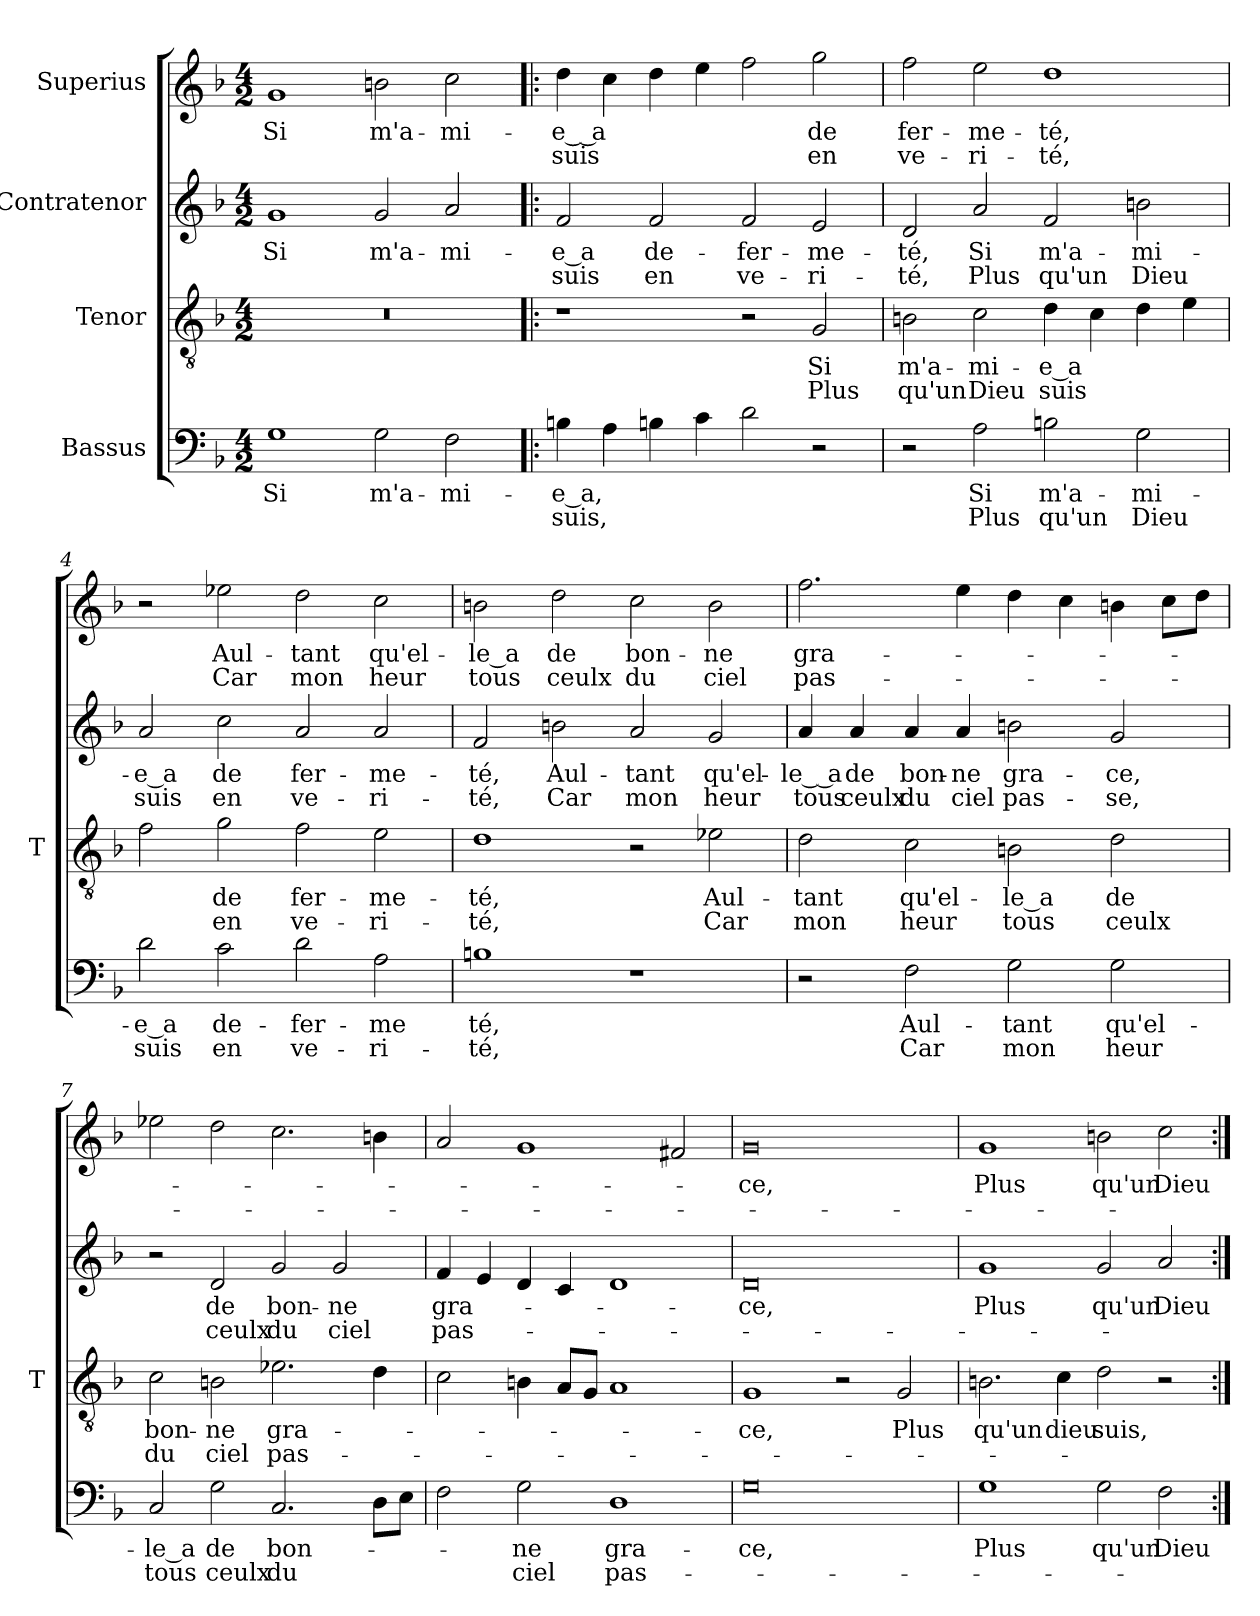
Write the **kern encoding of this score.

**kern	**text	**text	**kern	**text	**text	**kern	**text	**text	**kern	**text	**text
*part4	*part4	*part4	*part3	*part3	*part3	*part2	*part2	*part2	*part1	*part1	*part1
*staff4	*staff4	*staff4	*staff3	*staff3	*staff3	*staff2	*staff2	*staff2	*staff1	*staff1	*staff1
*I"Bassus	*	*	*I"Tenor	*	*	*I"Contratenor	*	*	*I"Superius	*	*
*	*	*	*I'T	*	*	*	*	*	*	*	*
*clefF4	*	*	*clefGv2	*	*	*clefG2	*	*	*clefG2	*	*
*k[b-]	*	*	*k[b-]	*	*	*k[b-]	*	*	*k[b-]	*	*
*M4/2	*	*	*M4/2	*	*	*M4/2	*	*	*M4/2	*	*
=1	=1	=1	=1	=1	=1	=1	=1	=1	=1	=1	=1
1G	-Si	.	0r	.	.	1g	-Si	.	1g	-Si	.
2G	m'a-	.	.	.	.	2g	m'a-	.	2b	m'a-	.
2F	mi-	.	.	.	.	2a	mi-	.	2cc	mi-	.
=2!|:	=2!|:	=2!|:	=2!|:	=2!|:	=2!|:	=2!|:	=2!|:	=2!|:	=2!|:	=2!|:	=2!|:
4Bn	-e_a,	-suis,	1r	.	.	2f	-e_a	-suis	4dd	-e_ a	-suis
4A	.	.	.	.	.	.	.	.	4cc	.	.
4Bn	.	.	.	.	.	2f	de-	-en	4dd	.	.
4c	.	.	.	.	.	.	.	.	4ee	.	.
2d	.	.	2r	.	.	2f	fer-	ve-	2ff	.	.
2r	.	.	2G	-Si	-Plus	2e	me-	ri-	2gg	-de	-en
=3	=3	=3	=3	=3	=3	=3	=3	=3	=3	=3	=3
2r	.	.	2B	m'a-	-qu'un	2d	-té,	-té,	2ff	fer-	ve-
2A	-Si	-Plus	2c	mi-	-Dieu	2a	-Si	-Plus	2ee	me-	ri-
2Bn	m'a-	-qu'un	4d	-e_a	-suis	2f	m'a-	-qu'un	1dd	-té,	-té,
.	.	.	4c	.	.	.	.	.	.	.	.
2G	mi-	-Dieu	4d	.	.	2bn	mi-	-Dieu	.	.	.
.	.	.	4e	.	.	.	.	.	.	.	.
=4	=4	=4	=4	=4	=4	=4	=4	=4	=4	=4	=4
2d	-e_a	-suis	2f	.	.	2a	-e_a	-suis	2r	.	.
2c	de-	-en	2g	-de	-en	2cc	-de	-en	2ee-X	Aul-	-Car
2d	fer-	ve-	2f	fer-	ve-	2a	fer-	ve-	2dd	-tant	-mon
2A	-me	ri-	2e	me-	ri-	2a	me-	ri-	2cc	qu'el-	-heur
=5	=5	=5	=5	=5	=5	=5	=5	=5	=5	=5	=5
1Bn	-té,	-té,	1d	-té,	-té,	2f	-té,	-té,	2b	-le_a	-tous
.	.	.	.	.	.	2bn	Aul-	-Car	2dd	-de	-ceulx
1r	.	.	2r	.	.	2a	-tant	-mon	2cc	bon-	-du
.	.	.	2e-X	Aul-	-Car	2g	qu'el-	-heur	2b	-ne	-ciel
=6	=6	=6	=6	=6	=6	=6	=6	=6	=6	=6	=6
2r	.	.	2d	-tant	-mon	4a	-le_ a	-tous	2.ff	gra-	pas-
.	.	.	.	.	.	4a	-de	-ceulx	.	.	.
2F	Aul-	-Car	2c	qu'el-	-heur	4a	bon-	-du	.	.	.
.	.	.	.	.	.	4a	-ne	-ciel	4ee	.	.
2G	-tant	-mon	2B	-le_a	-tous	2bn	gra-	pas-	4dd	.	.
.	.	.	.	.	.	.	.	.	4cc	.	.
2G	qu'el-	-heur	2d	-de	-ceulx	2g	-ce,	-se,	4b	.	.
.	.	.	.	.	.	.	.	.	8ccL	.	.
.	.	.	.	.	.	.	.	.	8ddJ	.	.
=7	=7	=7	=7	=7	=7	=7	=7	=7	=7	=7	=7
2C	-le_a	-tous	2c	bon-	-du	2r	.	.	2ee-X	.	.
2G	-de	-ceulx	2B	-ne	-ciel	2d	-de	-ceulx	2dd	.	.
2.C	bon-	-du	2.e-X	gra-	pas-	2g	bon-	-du	2.cc	.	.
.	.	.	.	.	.	2g	-ne	-ciel	.	.	.
8DL	.	.	4d	.	.	.	.	.	4b	.	.
8EJ	.	.	.	.	.	.	.	.	.	.	.
=8	=8	=8	=8	=8	=8	=8	=8	=8	=8	=8	=8
2F	.	.	2c	.	.	4f	gra-	pas-	2a	.	.
.	.	.	.	.	.	4e	.	.	.	.	.
2G	-ne	-ciel	4B	.	.	4d	.	.	1g	.	.
.	.	.	8AL	.	.	4c	.	.	.	.	.
.	.	.	8GJ	.	.	.	.	.	.	.	.
1D	gra-	pas-	1A	.	.	1d	.	.	.	.	.
.	.	.	.	.	.	.	.	.	2f#X	.	.
=9	=9	=9	=9	=9	=9	=9	=9	=9	=9	=9	=9
0G	-ce,	.	1G	-ce,	.	0d	-ce,	.	0g	-ce,	.
.	.	.	2r	.	.	.	.	.	.	.	.
.	.	.	2G	-Plus	.	.	.	.	.	.	.
=10	=10	=10	=10	=10	=10	=10	=10	=10	=10	=10	=10
1G	-Plus	.	2.B	-qu'un	.	1g	-Plus	.	1g	-Plus	.
.	.	.	4c	-dieu	.	.	.	.	.	.	.
2G	-qu'un	.	2d	-suis,	.	2g	-qu'un	.	2b	-qu'un	.
2F	-Dieu	.	2r	.	.	2a	-Dieu	.	2cc	-Dieu	.
=:|!	=:|!	=:|!	=:|!	=:|!	=:|!	=:|!	=:|!	=:|!	=:|!	=:|!	=:|!
*-	*-	*-	*-	*-	*-	*-	*-	*-	*-	*-	*-
